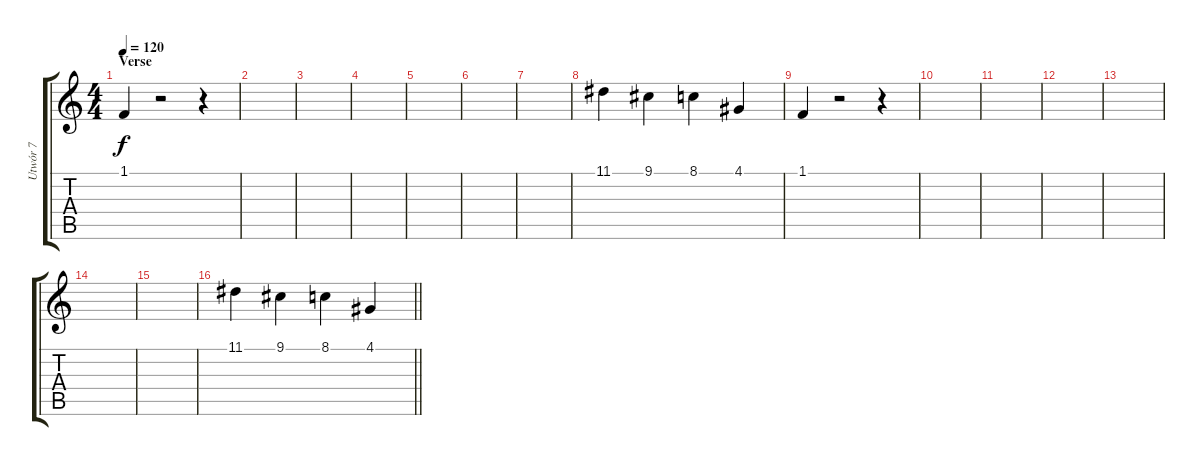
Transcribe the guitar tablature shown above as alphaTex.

\track ("Utwór 7" "Utwór 7") {instrument orchestrahit}
\staff {score tabs}
\tuning (E4 B3 G3 D3 A2 E2) {hide}
\ts (4 4)
\section ("" "Verse")
\tempo 120
\clef g2
\ks c
1.1.4{dy f} r.2 r.4 |
|
|
|
|
|
|
11.1.4 9.1.4 8.1.4 4.1.4 |
1.1.4 r.2 r.4 |
|
|
|
|
|
|
\barLineRight lightlight
11.1.4 9.1.4 8.1.4 4.1.4
